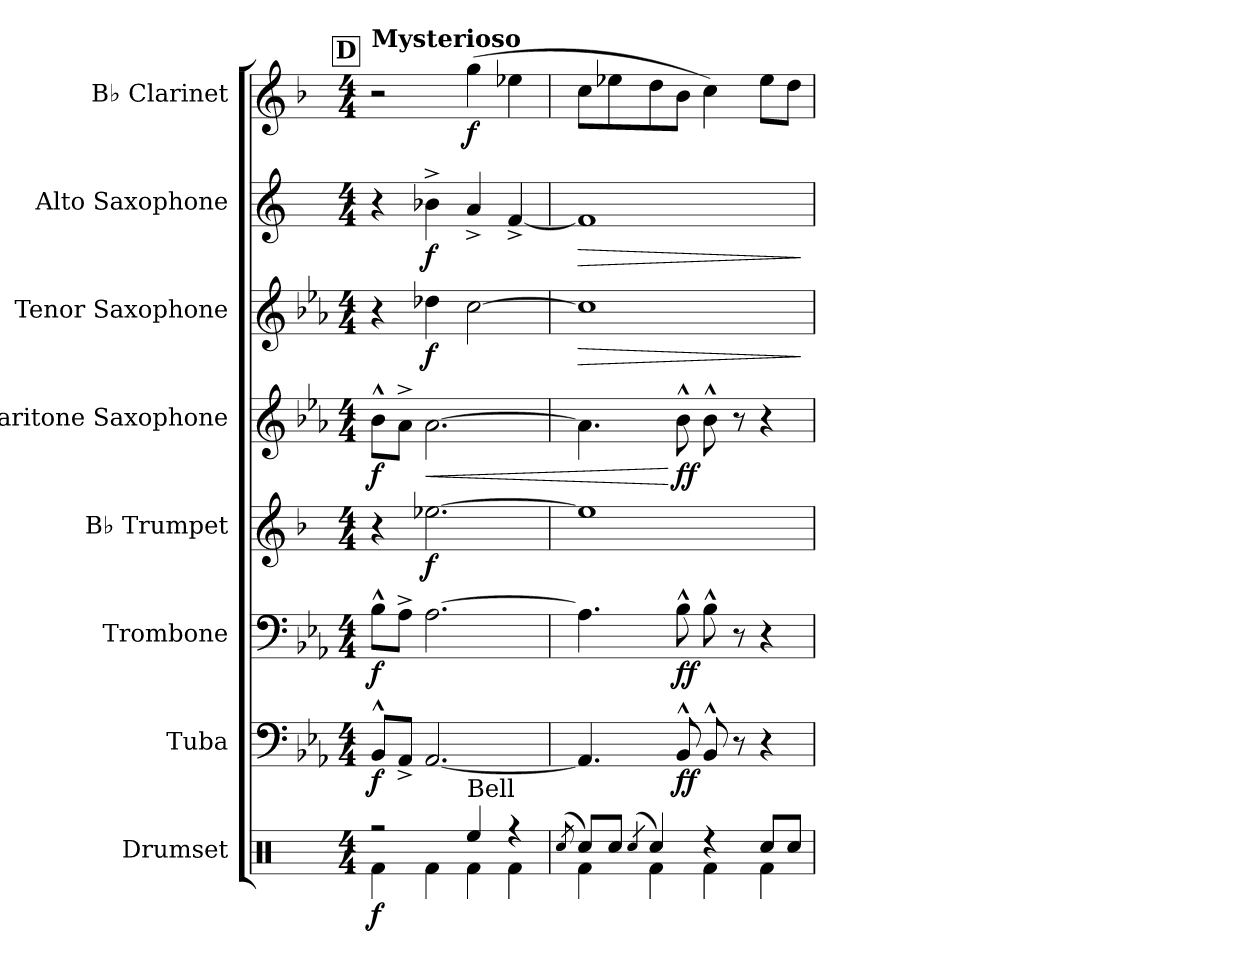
**kern	**dynam	**kern	**dynam	**kern	**dynam	**kern	**dynam	**kern	**dynam	**kern	**dynam	**kern	**dynam	**kern	**dynam
*part8	*part8	*part7	*part7	*part6	*part6	*part5	*part5	*part4	*part4	*part3	*part3	*part2	*part2	*part1	*part1
*staff8	*staff8	*staff7	*staff7	*staff6	*staff6	*staff5	*staff5	*staff4	*staff4	*staff3	*staff3	*staff2	*staff2	*staff1	*staff1
*I"Drumset	*	*I"Tuba	*	*I"Trombone	*	*I"B♭ Trumpet	*	*I"Baritone Saxophone	*	*I"Tenor Saxophone	*	*I"Alto Saxophone	*	*I"B♭ Clarinet	*
*I'Drs.	*	*I'Tba.	*	*I'Tbn.	*	*I'B♭ Tpt.	*	*I'Bar. Sax.	*	*I'T. Sax.	*	*I'A. Sax.	*	*I'B♭ Cl.	*
*clefX	*	*clefF4	*	*clefF4	*	*clefG2	*	*clefG2	*	*clefG2	*	*clefG2	*	*clefG2	*
*	*	*	*	*	*	*ITrd1c2	*	*ITrd12c21	*	*ITrd8c14	*	*ITrd5c9	*	*ITrd1c2	*
*k[]	*	*k[b-e-a-]	*	*k[b-e-a-]	*	*k[b-e-a-]	*	*k[b-e-a-]	*	*k[b-e-a-]	*	*k[b-e-a-]	*	*k[b-e-a-]	*
*M4/4	*	*M4/4	*	*M4/4	*	*M4/4	*	*M4/4	*	*M4/4	*	*M4/4	*	*M4/4	*
!!LO:REH:place=s1:a:B:fs=14:t=D
=35	=35	=35	=35	=35	=35	=35	=35	=35	=35	=35	=35	=35	=35	=35	=35
*^	*	*	*	*	*	*	*	*	*	*	*	*	*	*	*
!	!	!	!	!	!	!	!	!	!	!	!	!	!	!	!LO:TX:a:B:t=Mysterioso	!
!	!	!LO:DY:b	!	!LO:DY:b	!	!LO:DY:b	!	!	!	!LO:DY:b	!	!	!	!	!	!
2r	4Rf\	f	8BB-^^/L	f	8B-^^\L	f	4r	.	8B-^^\L	f	4r	.	4r	.	2r	.
.	.	.	8AA-^/J	.	8A-^\J	.	.	.	8A-^\J	.	.	.	.	.	.	.
!	!	!	!	!	!	!	!	!LO:DY:b	!	!LO:HP:b	!	!LO:DY:b	!	!LO:DY:b	!	!
.	4Rf\	.	[2.AA-/	.	[2.A-\	.	[2.dd-X\	f	[2.A-\	<	4d-X\	f	4d-X^\	f	.	.
!LO:TX:a:t=Bell	!	!	!	!	!	!	!	!	!	!	!	!	!	!	!	!
!	!	!	!	!	!	!	!	!	!	!	!	!	!	!	!	!LO:DY:b
4Ree/	4Rf\	.	.	.	.	.	.	.	.	.	[2c\	.	4c^/	.	(4ff\	f
4r	4Rf\	.	.	.	.	.	.	.	.	.	.	.	[4A-^/	.	4dd-X\	.
=36	=36	=36	=36	=36	=36	=36	=36	=36	=36	=36	=36	=36	=36	=36	=36	=36
(8qRcc/	.	.	.	.	.	.	.	.	.	.	.	.	.	.	.	.
!	!	!	!	!	!	!	!	!	!	!	!	!LO:HP:b	!	!LO:HP:b	!	!
8Rcc/L)	4Rf\	.	4.AA-/]	.	4.A-\]	.	1dd-]	.	4.A-\]	.	1c]	>	1A-]	>	8b-\L	.
8Rcc/J	.	.	.	.	.	.	.	.	.	.	.	.	.	.	8dd-X\	.
(4qRcc/	.	.	.	.	.	.	.	.	.	.	.	.	.	.	.	.
4Rcc/)	4Rf\	.	.	.	.	.	.	.	.	.	.	.	.	.	8cc\	.
!	!	!	!	!LO:DY:b	!	!LO:DY:b	!	!	!	!LO:DY:n=1:b	!	!	!	!	!	!
.	.	.	8BB-^^/	ff	8B-^^\	ff	.	.	8B-^^\	[ ff	.	.	.	.	8a-\J	.
4r	4Rf\	.	8BB-^^/	.	8B-^^\	.	.	.	8B-^^\	.	.	.	.	.	4b-\)	.
.	.	.	8r	.	8r	.	.	.	8r	.	.	.	.	.	.	.
8Rcc/L	4Rf\	.	4r	.	4r	.	.	.	4r	.	.	.	.	.	8dd-\L	.
8Rcc/J	.	.	.	.	.	.	.	.	.	.	.	.	.	.	8cc\J	.
*v	*v	*	*	*	*	*	*	*	*	*	*	*	*	*	*	*
.	.	.	.	.	.	.	.	.	.	.	]	.	]	.	.
=	=	=	=	=	=	=	=	=	=	=	=	=	=	=	=
*-	*-	*-	*-	*-	*-	*-	*-	*-	*-	*-	*-	*-	*-	*-	*-
